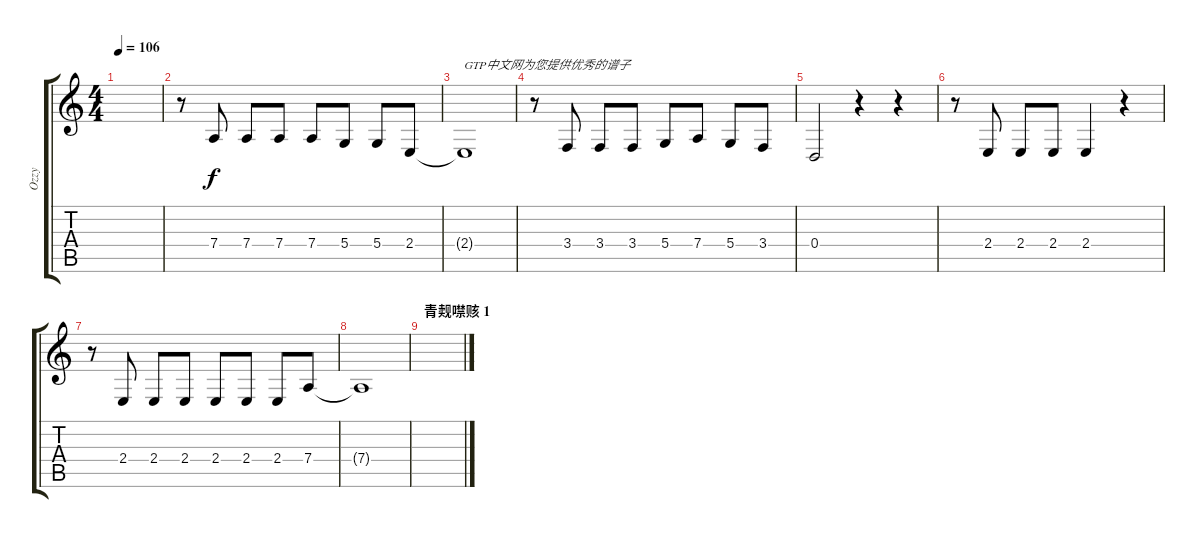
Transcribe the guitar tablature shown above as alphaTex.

\track ("Ozzy" "Ozzy") {instrument tenorsax}
\staff {score tabs}
\tuning (E4 B3 G3 D3 A2 E2) {hide}
\ts (4 4)
\tempo 106
\clef g2
\ks c
|
r.8 7.4.8 7.4.8 7.4.8 7.4.8 5.4.8 5.4.8 2.4.8 |
2.4{t}.1{txt "GTP中文网为您提供优秀的谱子"} |
r.8 3.4.8 3.4.8 3.4.8 5.4.8 7.4.8 5.4.8 3.4.8 |
0.4.2 r.4 r.4 |
r.8 2.4.8 2.4.8 2.4.8 2.4.4 r.4 |
r.8 2.4.8 2.4.8 2.4.8 2.4.8 2.4.8 2.4.8 7.4.8 |
7.4{t}.1 |
\section ("" "青觌噤赅 1")
